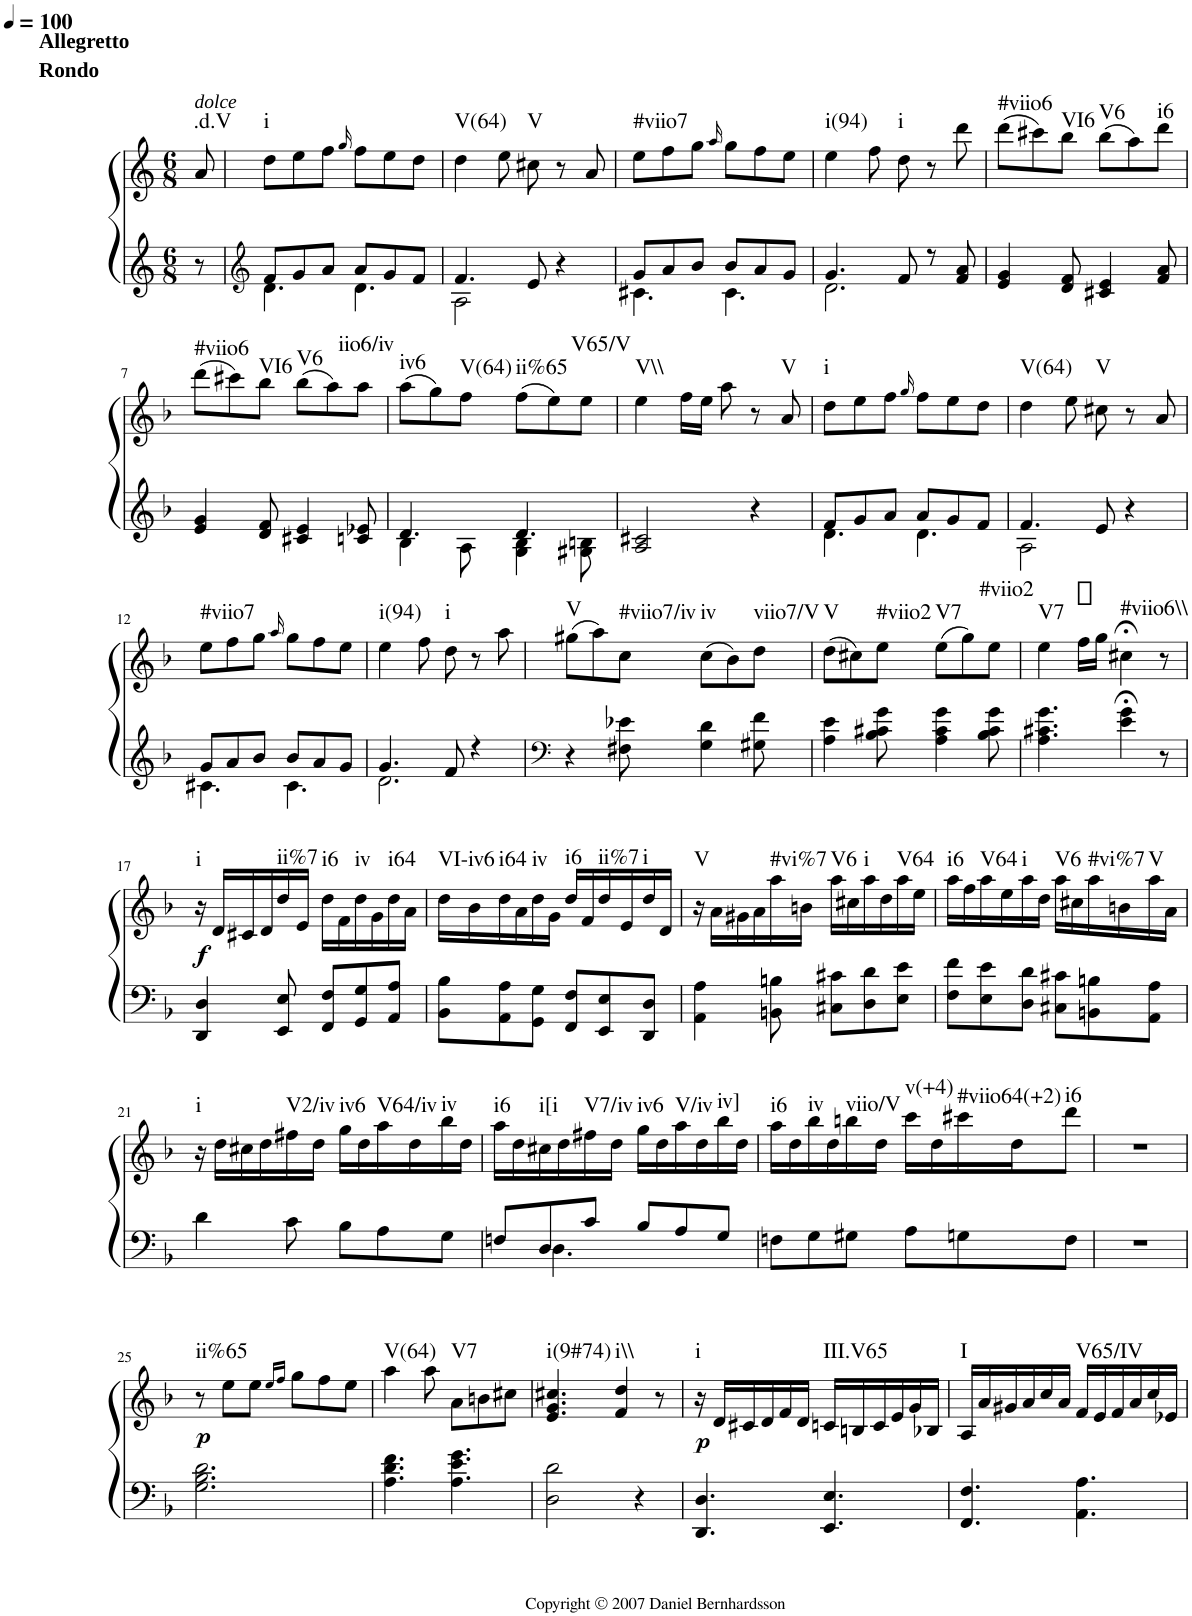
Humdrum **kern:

**kern	**kern	**dynam	**harte
*part1	*part1	*part1	*part1
*staff2	*staff1	*staff1/2	*
*I"Piano	*	*	*
*I'Pno.	*	*	*
*clefG2	*clefG2	*	*
*k[b-]	*k[b-]	*	*
*F:	*F:	*	*
*M6/8	*M6/8	*	*
*MM100	*MM100	*	*
=1	=1	=1	=1
!	!LO:TX:a:i:t=dolce	!	!
!	!LO:TX:a:B:t=Rondo	!	!
!	!LO:TX:a:B:t=Allegretto	!	!LO:H:kt=.d.V
8r	8a/	.	N
=2	=2	=2	=2
*clefG2	*	*	*
*^	*	*	*
!	!	!	!	!LO:H:kt=i
8f/L	4.d\	8dd\L	.	N
8g/	.	8ee\	.	.
8a/J	.	8ff\J	.	.
.	.	16qgg/	.	.
8a/L	4.d\	8ff\L	.	.
8g/	.	8ee\	.	.
8f/J	.	8dd\J	.	.
=3	=3	=3	=3	=3
!	!	!	!	!LO:H:kt=V(64)
4.f/	2A\	4dd\	.	N
.	.	8ee\	.	.
!	!	!	!	!LO:H:kt=V
8e/	.	8cc#X\	.	N
4r	4ryy	8r	.	.
.	.	8a/	.	.
=4	=4	=4	=4	=4
!	!	!	!	!LO:H:kt=#viio7
8g/L	4.c#X\	8ee\L	.	N
8a/	.	8ff\	.	.
8b-/J	.	8gg\J	.	.
.	.	16qaa/	.	.
8b-/L	4.c#\	8gg\L	.	.
8a/	.	8ff\	.	.
8g/J	.	8ee\J	.	.
=5	=5	=5	=5	=5
!	!	!	!	!LO:H:kt=i(94)
4.g/	2.d\	4ee\	.	N
.	.	8ff\	.	.
!	!	!	!	!LO:H:kt=i
8f/	.	8dd\	.	N
8r	.	8r	.	.
8f/ 8a/	.	8ddd\	.	.
*v	*v	*	*	*
=6	=6	=6	=6
!	!	!	!LO:H:kt=#viio6
4e/ 4g/	(8ddd\L	.	N
.	8ccc#X\)	.	.
!	!	!	!LO:H:kt=VI6
8d/ 8f/	8bb-\J	.	N
!	!	!	!LO:H:kt=V6
4c#X/ 4e/	(8bb-\L	.	N
.	8aa\)	.	.
!	!	!	!LO:H:kt=i6
8f/ 8a/	8ddd\J	.	N
!!LO:LB:g=z
=7	=7	=7	=7
!	!	!	!LO:H:kt=#viio6
4e/ 4g/	(8ddd\L	.	N
.	8ccc#X\)	.	.
!	!	!	!LO:H:kt=VI6
8d/ 8f/	8bb-\J	.	N
!	!	!	!LO:H:kt=V6
4c#X/ 4e/	(8bb-\L	.	N
.	8aa\)	.	.
!	!	!	!LO:H:kt=iio6/iv
8cn/ 8e-X/	8aa\J	.	N
=8	=8	=8	=8
*^	*	*	*
!	!	!	!	!LO:H:kt=iv6
4.d/	4B-\	(8aa\L	.	N
.	.	8gg\)	.	.
!	!	!	!	!LO:H:kt=V(64)
.	8A\	8ff\J	.	N
!	!	!	!	!LO:H:kt=ii%65
4.d/	4G\ 4B-\	(8ff\L	.	N
.	.	8ee\)	.	.
!	!	!	!	!LO:H:kt=V65/V
.	8G#X\ 8Bn\	8ee\J	.	N
=9	=9	=9	=9	=9
!	!	!	!	!LO:H:kt=V\\
*v	*v	*	*	*
2A/ 2c#X/	4ee\	.	N
.	16ff\LL	.	.
.	16ee\JJ	.	.
.	8aa\	.	.
4r	8r	.	.
!	!	!	!LO:H:kt=V
.	8a/	.	N
=10	=10	=10	=10
*^	*	*	*
!	!	!	!	!LO:H:kt=i
8f/L	4.d\	8dd\L	.	N
8g/	.	8ee\	.	.
8a/J	.	8ff\J	.	.
.	.	16qgg/	.	.
8a/L	4.d\	8ff\L	.	.
8g/	.	8ee\	.	.
8f/J	.	8dd\J	.	.
=11	=11	=11	=11	=11
!	!	!	!	!LO:H:kt=V(64)
4.f/	2A\	4dd\	.	N
.	.	8ee\	.	.
!	!	!	!	!LO:H:kt=V
8e/	.	8cc#X\	.	N
4r	4ryy	8r	.	.
.	.	8a/	.	.
!!LO:LB:g=z
=12	=12	=12	=12	=12
!	!	!	!	!LO:H:kt=#viio7
8g/L	4.c#X\	8ee\L	.	N
8a/	.	8ff\	.	.
8b-/J	.	8gg\J	.	.
.	.	16qaa/	.	.
8b-/L	4.c#\	8gg\L	.	.
8a/	.	8ff\	.	.
8g/J	.	8ee\J	.	.
=13	=13	=13	=13	=13
!	!	!	!	!LO:H:kt=i(94)
4.g/	2.d\	4ee\	.	N
.	.	8ff\	.	.
!	!	!	!	!LO:H:kt=i
8f/	.	8dd\	.	N
4r	.	8r	.	.
.	.	8aa\	.	.
*v	*v	*	*	*
=14	=14	=14	=14
*clefF4	*	*	*
!	!	!	!LO:H:kt=V
4r	(8gg#X\L	.	N
.	8aa\)	.	.
!	!	!	!LO:H:kt=#viio7/iv
8F#X\ 8e-X\	8cc\J	.	N
!	!	!	!LO:H:kt=iv
4G\ 4d\	(8cc\L	.	N
.	8b-\)	.	.
!	!	!	!LO:H:kt=viio7/V
8G#X\ 8f\	8dd\J	.	N
=15	=15	=15	=15
!	!	!	!LO:H:kt=V
4A\ 4e\	(8dd\L	.	N
.	8cc#X\)	.	.
!	!	!	!LO:H:kt=#viio2
8B-\ 8c#X\ 8g\	8ee\J	.	N
!	!	!	!LO:H:kt=V7
4A\ 4c#\ 4g\	(8ee\L	.	N
.	8gg\)	.	.
!	!	!	!LO:H:kt=#viio2
8B-\ 8c#\ 8g\	8ee\J	.	N
=16	=16	=16	=16
!	!	!	!LO:H:kt=V7
4.A\ 4.c#X\ 4.g\	4ee\	.	N
.	16ff\LL	.	.
.	16gg\JJ	.	.
!	!	!	!LO:H:kt=#viio6\\
4e\;< 4g\;<	4cc#X;<\	.	N
8r	8r	.	.
!!LO:LB:g=z
=17	=17	=17	=17
!	!	!LO:DY:b	!LO:H:kt=i
4DD/ 4D/	16r	f	N
.	16d/LL	.	.
.	16c#X/	.	.
.	16d/	.	.
!	!	!	!LO:H:kt=ii%7
8EE/ 8E/	16dd/	.	N
.	16e/JJ	.	.
!	!	!	!LO:H:kt=i6
8FF/ 8F/L	16dd\LL	.	N
.	16f\	.	.
!	!	!	!LO:H:kt=iv
8GG/ 8G/	16dd\	.	N
.	16g\	.	.
!	!	!	!LO:H:kt=i64
8AA/ 8A/J	16dd\	.	N
.	16a\JJ	.	.
=18	=18	=18	=18
!	!	!	!LO:H:kt=VI-iv6
8BB-\ 8B-\L	16dd\LL	.	N
.	16b-\	.	.
!	!	!	!LO:H:kt=i64
8AA\ 8A\	16dd\	.	N
.	16a\	.	.
!	!	!	!LO:H:kt=iv
8GG\ 8G\J	16dd\	.	N
.	16g\JJ	.	.
!	!	!	!LO:H:kt=i6
8FF/ 8F/L	16dd/LL	.	N
.	16f/	.	.
!	!	!	!LO:H:kt=ii%7
8EE/ 8E/	16dd/	.	N
.	16e/	.	.
!	!	!	!LO:H:kt=i
8DD/ 8D/J	16dd/	.	N
.	16d/JJ	.	.
=19	=19	=19	=19
!	!	!	!LO:H:kt=V
4AA\ 4A\	16r	.	N
.	16a\LL	.	.
.	16g#X\	.	.
.	16a\	.	.
!	!	!	!LO:H:kt=#vi%7
8BBn\ 8Bn\	16aa\	.	N
.	16bn\JJ	.	.
!	!	!	!LO:H:kt=V6
8C#X\ 8c#X\L	16aa\LL	.	N
.	16cc#X\	.	.
!	!	!	!LO:H:kt=i
8D\ 8d\	16aa\	.	N
.	16dd\	.	.
!	!	!	!LO:H:kt=V64
8E\ 8e\J	16aa\	.	N
.	16ee\JJ	.	.
=20	=20	=20	=20
!	!	!	!LO:H:kt=i6
8F\ 8f\L	16aa\LL	.	N
.	16ff\	.	.
!	!	!	!LO:H:kt=V64
8E\ 8e\	16aa\	.	N
.	16ee\	.	.
!	!	!	!LO:H:kt=i
8D\ 8d\J	16aa\	.	N
.	16dd\JJ	.	.
!	!	!	!LO:H:kt=V6
8C#X\ 8c#X\L	16aa\LL	.	N
.	16cc#X\	.	.
!	!	!	!LO:H:kt=#vi%7
8BBn\ 8Bn\	16aa\	.	N
.	16bn\	.	.
!	!	!	!LO:H:kt=V
8AA\ 8A\J	16aa\	.	N
.	16a\JJ	.	.
!!LO:LB:g=z
=21	=21	=21	=21
!	!	!	!LO:H:kt=i
4d\	16r	.	N
.	16dd\LL	.	.
.	16cc#X\	.	.
.	16dd\	.	.
!	!	!	!LO:H:kt=V2/iv
8c\	16ff#X\	.	N
.	16dd\JJ	.	.
!	!	!	!LO:H:kt=iv6
8B-\L	16gg\LL	.	N
.	16dd\	.	.
!	!	!	!LO:H:kt=V64/iv
8A\	16aa\	.	N
.	16dd\	.	.
!	!	!	!LO:H:kt=iv
8G\J	16bb-\	.	N
.	16dd\JJ	.	.
=22	=22	=22	=22
*^	*	*	*
!	!	!	!	!LO:H:kt=i6
8Fn/L	8ryy	16aa\LL	.	N
.	.	16dd\	.	.
!	!	!	!	!LO:H:kt=i[i
8D/	4.D\	16cc#X\	.	N
.	.	16dd\	.	.
!	!	!	!	!LO:H:kt=V7/iv
8c/J	.	16ff#X\	.	N
.	.	16dd\JJ	.	.
!	!	!	!	!LO:H:kt=iv6
8B-/L	.	16gg\LL	.	N
.	.	16dd\	.	.
!	!	!	!	!LO:H:kt=V/iv
8A/	4ryy	16aa\	.	N
.	.	16dd\	.	.
!	!	!	!	!LO:H:kt=iv]
8G/J	.	16bb-\	.	N
.	.	16dd\JJ	.	.
*v	*v	*	*	*
=23	=23	=23	=23
!	!	!	!LO:H:kt=i6
8Fn\L	16aa\LL	.	N
.	16dd\	.	.
!	!	!	!LO:H:kt=iv
8G\	16bb-\	.	N
.	16dd\	.	.
!	!	!	!LO:H:kt=viio/V
8G#X\J	16bbn\	.	N
.	16dd\JJ	.	.
!	!	!	!LO:H:kt=v(+4)
8A\L	16ccc\LL	.	N
.	16dd\	.	.
!	!	!	!LO:H:kt=#viio64(+2)
8Gn\	16ccc#X\	.	N
.	16dd\J	.	.
!	!	!	!LO:H:kt=i6
8F\J	8ddd\J	.	N
=24	=24	=24	=24
2.r	2.r	.	.
!!LO:LB:g=z
=25	=25	=25	=25
!	!	!LO:DY:b	!LO:H:kt=ii%65
2.G\ 2.B-\ 2.d\	8r	p	N
.	8ee\L	.	.
.	8ee\J	.	.
.	16qee/LL	.	.
.	16qff/JJ	.	.
.	8gg\L	.	.
.	8ff\	.	.
.	8ee\J	.	.
=26	=26	=26	=26
!	!	!	!LO:H:kt=V(64)
4.A\ 4.d\ 4.f\	4aa\	.	N
.	8aa\	.	.
!	!	!	!LO:H:kt=V7
4.A\ 4.e\ 4.g\	8a\L	.	N
.	8bn\	.	.
.	8cc#X\J	.	.
=27	=27	=27	=27
!	!	!	!LO:H:kt=i(9#74)
2D\ 2d\	4.e/ 4.g/ 4.cc#X/	.	N
!	!	!	!LO:H:kt=i\\
.	4f/ 4dd/	.	N
4r	.	.	.
.	8r	.	.
=28	=28	=28	=28
!	!	!LO:DY:b	!LO:H:kt=i
4.DD/ 4.D/	16r	p	N
.	16d/LL	.	.
.	16c#X/	.	.
.	16d/	.	.
.	16f/	.	.
.	16d/JJ	.	.
!	!	!	!LO:H:kt=III.V65
4.EE/ 4.E/	16cn/LL	.	N
.	16Bn/	.	.
.	16c/	.	.
.	16e/	.	.
.	16g/	.	.
.	16B-X/JJ	.	.
=29	=29	=29	=29
!	!	!	!LO:H:kt=I
4.FF/ 4.F/	16A/LL	.	N
.	16a/	.	.
.	16g#X/	.	.
.	16a/	.	.
.	16cc/	.	.
.	16a/JJ	.	.
!	!	!	!LO:H:kt=V65/IV
4.AA\ 4.A\	16f/LL	.	N
.	16e/	.	.
.	16f/	.	.
.	16a/	.	.
.	16cc/	.	.
.	16e-X/JJ	.	.
=	=	=	=
*-	*-	*-	*-
